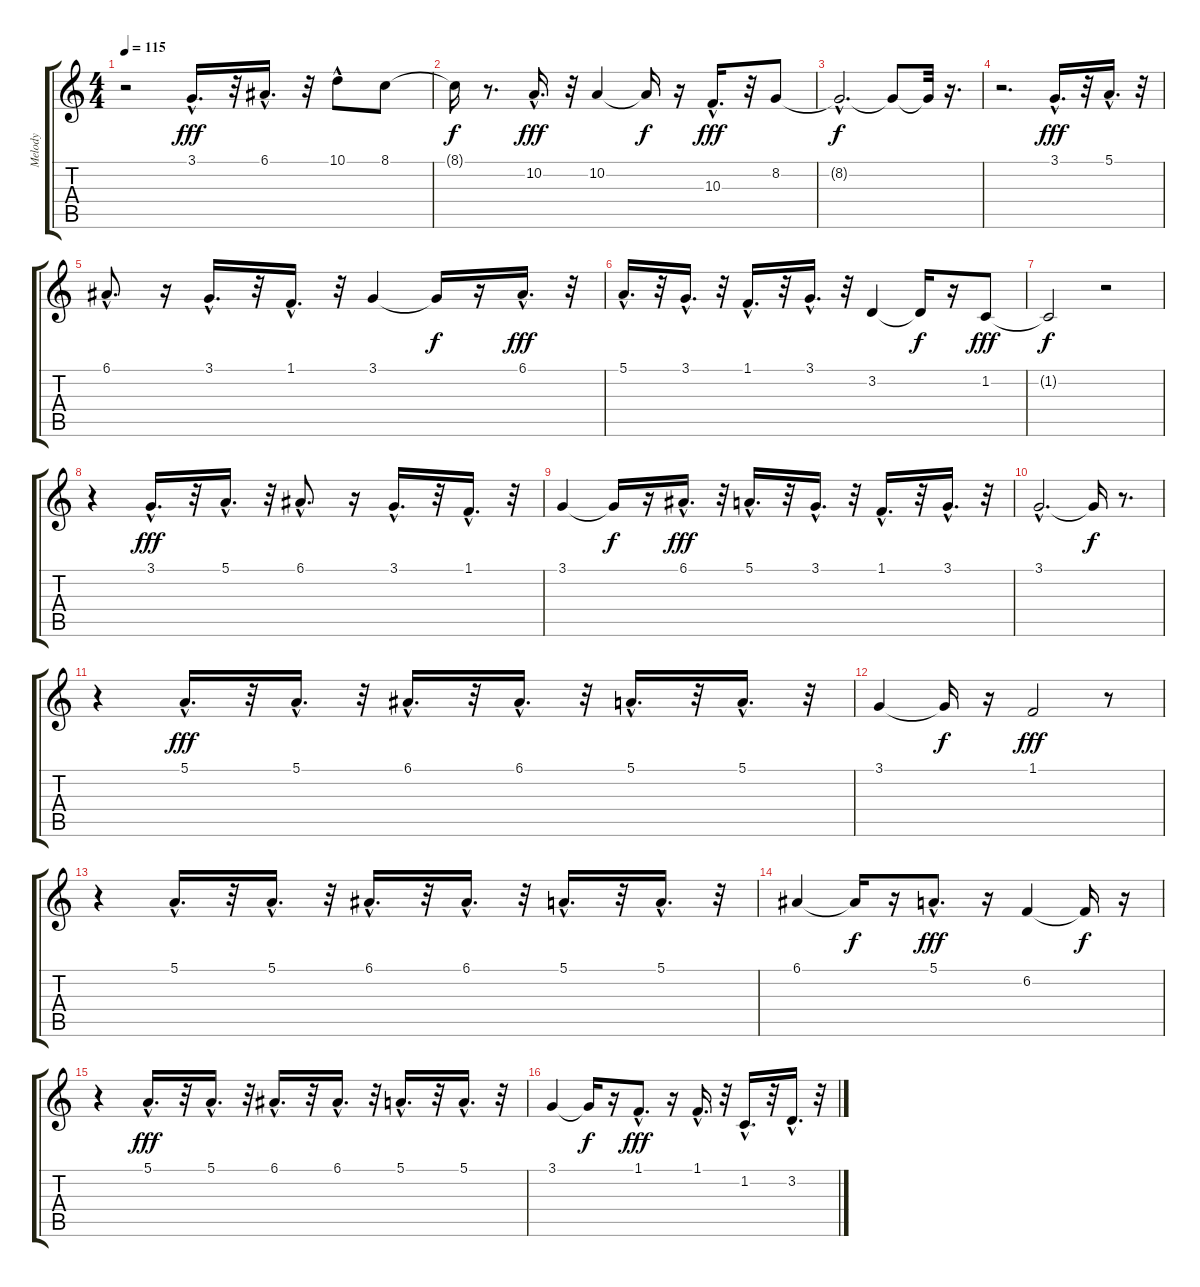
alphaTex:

\track ("Melody" "Melody") {instrument shanai}
\staff {score tabs}
\tuning (E4 B3 G3 D3 A2 E2) {hide}
\ts (4 4)
\tempo 115
\clef g2
\ks c
r.2{dy fff} 3.1{hac}.16{d} r.32 6.1{hac}.16{d} r.32 10.1{hac}.8 8.1.8 |
8.1{t}.16{dy f} r.8{d} 10.2{hac}.16{d dy fff} r.32 10.2.4 10.2{t}.16{dy f} r.16 10.3{hac}.16{d dy fff} r.32 8.2.8 |
8.2{hac t}.2{d dy f} 8.2{t}.8 8.2{t}.32 r.16{d} |
r.2{d} 3.1{hac}.16{d dy fff} r.32 5.1{hac}.16{d} r.32 |
6.1{hac}.8{d} r.16 3.1{hac}.16{d} r.32 1.1{hac}.16{d} r.32 3.1.4 3.1{t}.16{dy f} r.16 6.1{hac}.16{d dy fff} r.32 |
5.1{hac}.16{d} r.32 3.1{hac}.16{d} r.32 1.1{hac}.16{d} r.32 3.1{hac}.16{d} r.32 3.2.4 3.2{t}.16{dy f} r.16 1.2.8{dy fff} |
1.2{t}.2{dy f} r.2 |
r.4 3.1{hac}.16{d dy fff} r.32 5.1{hac}.16{d} r.32 6.1{hac}.8{d} r.16 3.1{hac}.16{d} r.32 1.1{hac}.16{d} r.32 |
3.1.4 3.1{t}.16{dy f} r.16 6.1{hac}.16{d dy fff} r.32 5.1{hac}.16{d} r.32 3.1{hac}.16{d} r.32 1.1{hac}.16{d} r.32 3.1{hac}.16{d} r.32 |
3.1{hac}.2{d} 3.1{t}.16{dy f} r.8{d} |
r.4 5.1{hac}.16{d dy fff} r.32 5.1{hac}.16{d} r.32 6.1{hac}.16{d} r.32 6.1{hac}.16{d} r.32 5.1{hac}.16{d} r.32 5.1{hac}.16{d} r.32 |
3.1.4 3.1{t}.16{dy f} r.16 1.1.2{dy fff} r.8 |
r.4 5.1{hac}.16{d} r.32 5.1{hac}.16{d} r.32 6.1{hac}.16{d} r.32 6.1{hac}.16{d} r.32 5.1{hac}.16{d} r.32 5.1{hac}.16{d} r.32 |
6.1.4 6.1{t}.16{dy f} r.16 5.1{hac}.8{d dy fff} r.16 6.2.4 6.2{t}.16{dy f} r.16 |
r.4 5.1{hac}.16{d dy fff} r.32 5.1{hac}.16{d} r.32 6.1{hac}.16{d} r.32 6.1{hac}.16{d} r.32 5.1{hac}.16{d} r.32 5.1{hac}.16{d} r.32 |
3.1.4 3.1{t}.16{dy f} r.16 1.1{hac}.8{d dy fff} r.16 1.1{hac}.16{d} r.32 1.2{hac}.16{d} r.32 3.2{hac}.16{d} r.32
